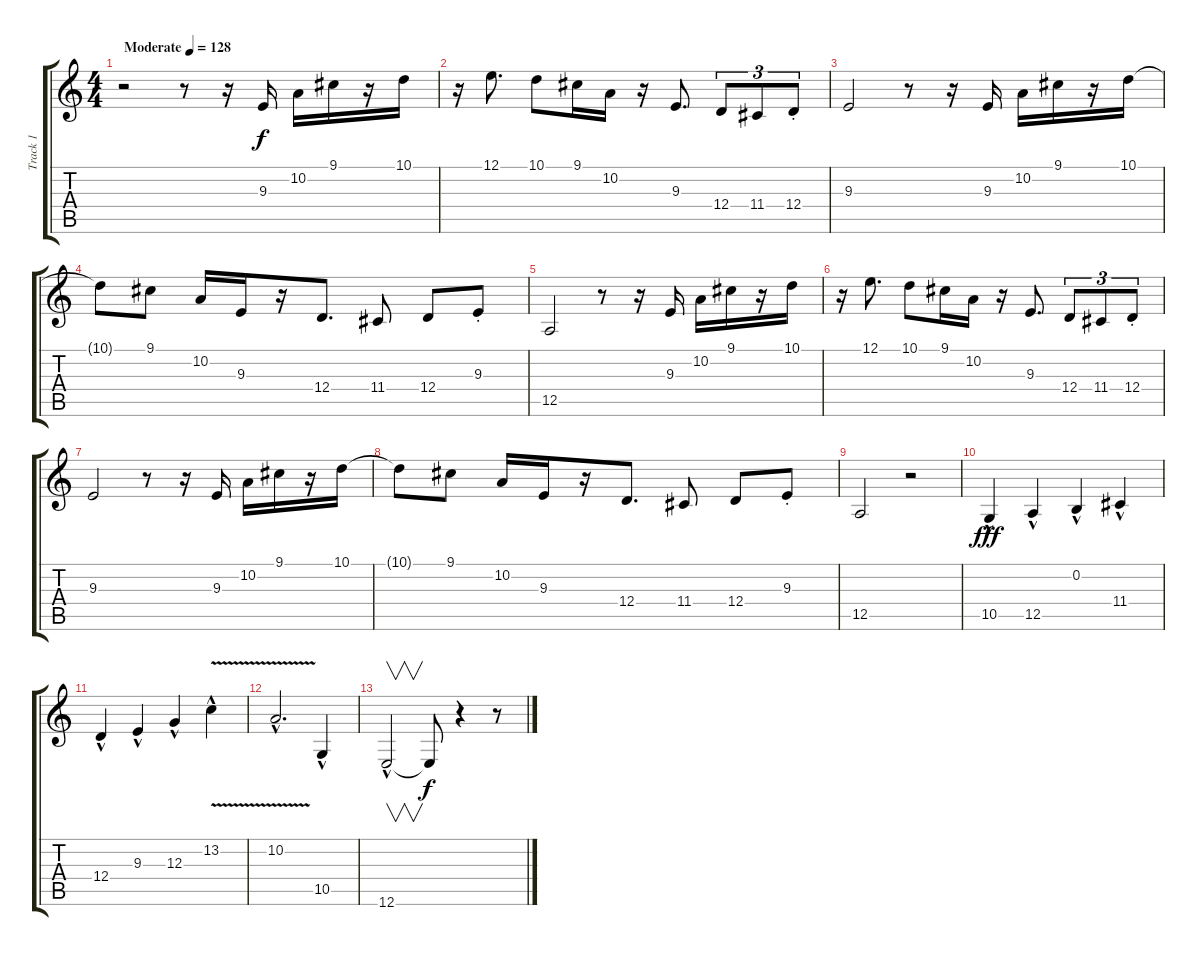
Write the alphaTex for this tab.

\track ("Track 1" "Track 1") {instrument lead6voice}
\staff {score tabs}
\tuning (E4 B3 G3 D3 A2 E2) {hide}
\ts (4 4)
\tempo (128 "Moderate")
\clef g2
\ks c
r.2{dy f instrument lead6voice} r.8 r.16 9.3.16 10.2.16 9.1.16 r.16 10.1.16 |
r.16 12.1.8{d} 10.1.8 9.1.16 10.2.16 r.16 9.3.8{d} 12.4.8{tu (3 2)} 11.4.8{tu (3 2)} 12.4{st}.8{tu (3 2)} |
9.3.2 r.8 r.16 9.3.16 10.2.16 9.1.16 r.16 10.1.16 |
10.1{t}.8 9.1.8 10.2.16 9.3.16 r.16 12.4.8{d} 11.4.8 12.4.8 9.3{st}.8 |
12.5.2 r.8 r.16 9.3.16 10.2.16 9.1.16 r.16 10.1.16 |
r.16 12.1.8{d} 10.1.8 9.1.16 10.2.16 r.16 9.3.8{d} 12.4.8{tu (3 2)} 11.4.8{tu (3 2)} 12.4{st}.8{tu (3 2)} |
9.3.2 r.8 r.16 9.3.16 10.2.16 9.1.16 r.16 10.1.16 |
10.1{t}.8 9.1.8 10.2.16 9.3.16 r.16 12.4.8{d} 11.4.8 12.4.8 9.3{st}.8 |
12.5.2 r.2 |
10.5{hac}.4{dy fff volume 9} 12.5{hac}.4 0.2{hac}.4 11.4{hac}.4 |
12.4{hac}.4 9.3{hac}.4 12.3{hac}.4 13.2{v hac}.4 |
10.2{v hac}.2{d} 10.5{hac}.4 |
12.6{hac}.2{v} 12.6{t}.8{dy f} r.4 r.8
